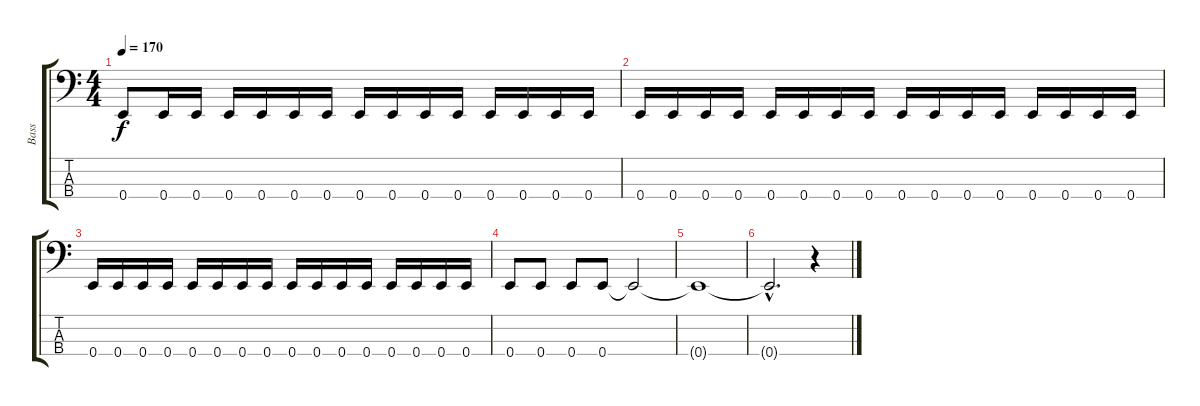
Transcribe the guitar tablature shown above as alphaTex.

\track ("Bass" "Bass") {instrument electricbasspick}
\staff {score tabs}
\tuning (G2 D2 A1 E1) {hide}
\ts (4 4)
\tempo 170
\clef f4
\ks c
0.4.8{dy f} 0.4.16 0.4.16 0.4.16 0.4.16 0.4.16 0.4.16 0.4.16 0.4.16 0.4.16 0.4.16 0.4.16 0.4.16 0.4.16 0.4.16 |
0.4.16 0.4.16 0.4.16 0.4.16 0.4.16 0.4.16 0.4.16 0.4.16 0.4.16 0.4.16 0.4.16 0.4.16 0.4.16 0.4.16 0.4.16 0.4.16 |
0.4.16 0.4.16 0.4.16 0.4.16 0.4.16 0.4.16 0.4.16 0.4.16 0.4.16 0.4.16 0.4.16 0.4.16 0.4.16 0.4.16 0.4.16 0.4.16 |
0.4.8 0.4.8 0.4.8 0.4.8 0.4{t}.2 |
0.4{t}.1 |
0.4{hac t}.2{d} r.4
